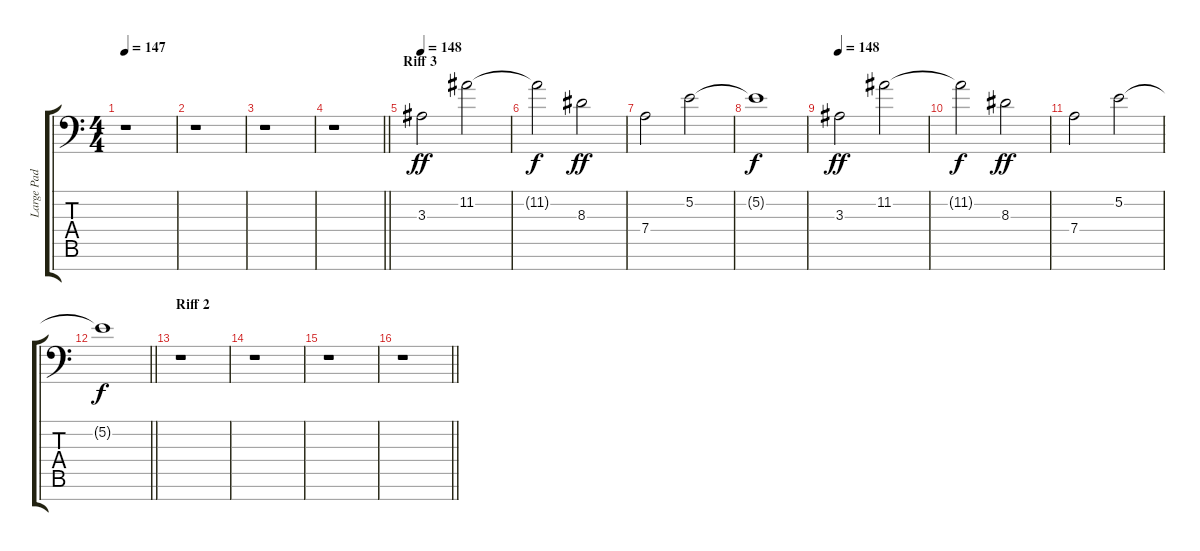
\track ("Large Pad" "Large Pad") {instrument pad2warm}
\staff {score tabs}
\tuning (C8 B3 G3 D3 A2 E2 C-1) {hide}
\ts (4 4)
\tempo 147
\clef f4
\ks c
r.1{dy f} |
r.1 |
r.1 |
\barLineRight lightlight
r.1 |
\section ("" "Riff 3")
\tempo 148
3.3.2{dy ff} 11.2.2 |
11.2{t}.2{dy f} 8.3.2{dy ff} |
7.4.2 5.2.2 |
5.2{t}.1{dy f} |
\tempo 148
3.3.2{dy ff} 11.2.2 |
11.2{t}.2{dy f} 8.3.2{dy ff} |
7.4.2 5.2.2 |
\barLineRight lightlight
5.2{t}.1{dy f} |
\section ("" "Riff 2")
r.1 |
r.1 |
r.1 |
\barLineRight lightlight
r.1
